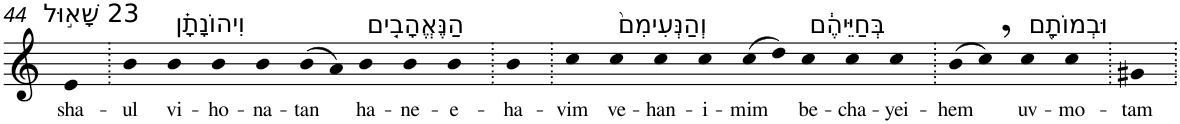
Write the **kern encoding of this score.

**kern	**text
*part1	*part1
*staff1	*staff1
*I"Piano	*
*I'Pno	*
!!LO:PB:g=z
*clefG2	*
*k[]	*
=44	=44
!LO:TX:a:t=23 שָׁא֣וּל	!
!	!LO:LY:b
4e	sha-
=45.	=45.
!	!LO:LY:b
4b	-ul
!LO:TX:a:t=וִיהוֹנָתָ֗ן	!
!	!LO:LY:b
4b	vi-
!	!LO:LY:b
4b	-ho-
!	!LO:LY:b
4b	-na-
!	!LO:LY:b
(8b	-tan
8a)	.
!LO:TX:a:t=הַנֶּאֱהָבִ֤ים	!
!	!LO:LY:b
4b	ha-
!	!LO:LY:b
4b	-ne-
!	!LO:LY:b
4b	-e-
=46.	=46.
!	!LO:LY:b
4b	-ha-
=47.	=47.
!	!LO:LY:b
4cc	-vim
!LO:TX:a:t=וְהַנְּעִימִם֙	!
!	!LO:LY:b
4cc	ve-
!	!LO:LY:b
4cc	-han-
!	!LO:LY:b
4cc	-i-
!	!LO:LY:b
(8cc	-mim
8dd)	.
!LO:TX:a:t=בְּחַיֵּיהֶ֔ם	!
!	!LO:LY:b
4cc	be-
!	!LO:LY:b
4cc	-cha-
!	!LO:LY:b
4cc	-yei-
=48.	=48.
!	!LO:LY:b
(8b	-hem
8cc,)	.
!LO:TX:a:t=וּבְמוֹתָ֖ם	!
!	!LO:LY:b
4cc	uv-
!	!LO:LY:b
4cc	-mo-
=49.	=49.
!	!LO:LY:b
4g#X	-tam
=.	=.
*-	*-
